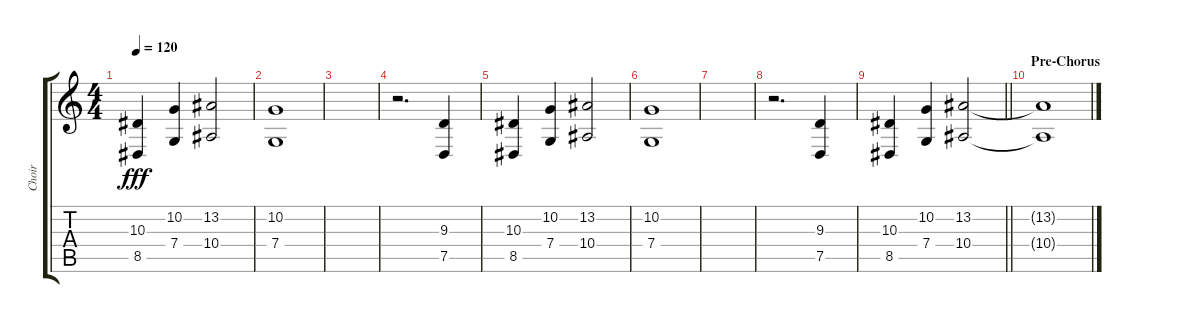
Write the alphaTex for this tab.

\track ("Choir" "Choir") {instrument choiraahs}
\staff {score tabs}
\tuning (D4 A3 F3 C3 G2 C2) {hide}
\ts (4 4)
\tempo 120
\clef g2
\ks c
(10.3 8.5).4{dy fff} (10.2 7.4).4 (13.2 10.4).2 |
(10.2 7.4).1 |
|
r.2{d} (9.3 7.5).4 |
(10.3 8.5).4 (10.2 7.4).4 (13.2 10.4).2 |
(10.2 7.4).1 |
|
r.2{d} (9.3 7.5).4 |
\barLineRight lightlight
(10.3 8.5).4 (10.2 7.4).4 (13.2 10.4).2 |
\section ("" "Pre-Chorus")
(13.2{t} 10.4{t}).1
